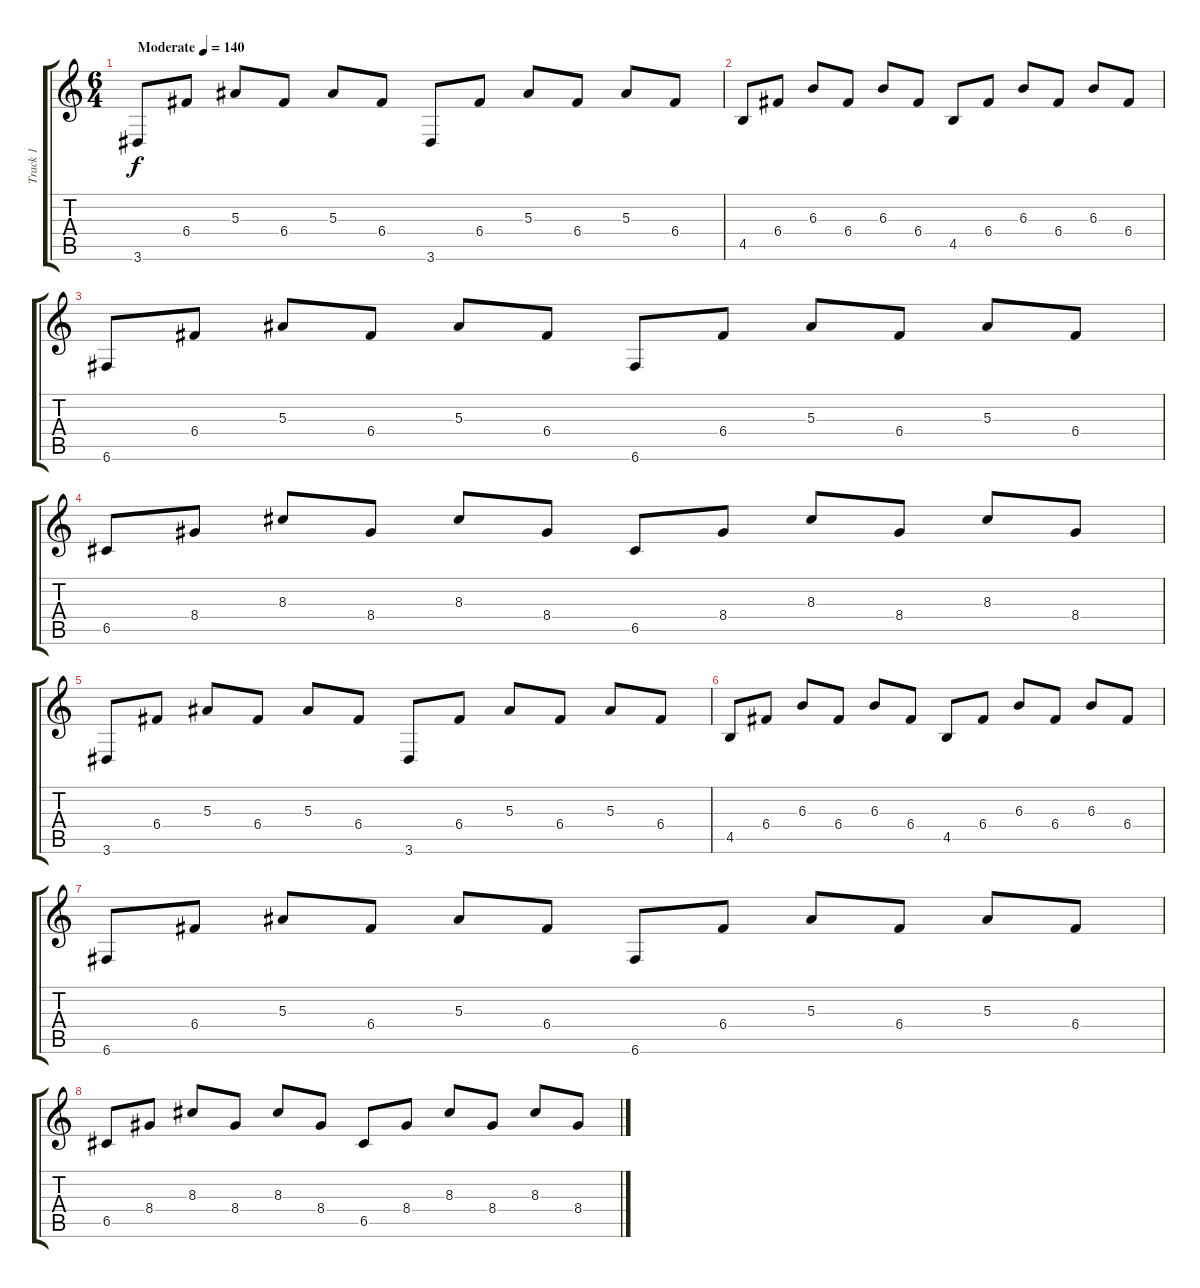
\track ("Track 1" "Track 1") {instrument acousticguitarsteel}
\staff {score tabs}
\tuning (D4 A3 F3 C3 G2 C2) {hide}
\ts (6 4)
\tempo (140 "Moderate")
\clef g2
\ks c
3.6.8{txt "" dy f instrument acousticguitarsteel} 6.4.8 5.3.8 6.4.8 5.3.8 6.4.8 3.6.8 6.4.8 5.3.8 6.4.8 5.3.8 6.4.8 |
4.5.8 6.4.8 6.3.8 6.4.8 6.3.8 6.4.8 4.5.8 6.4.8 6.3.8 6.4.8 6.3.8 6.4.8 |
6.6.8 6.4.8 5.3.8 6.4.8 5.3.8 6.4.8 6.6.8 6.4.8 5.3.8 6.4.8 5.3.8 6.4.8 |
6.5.8 8.4.8 8.3.8 8.4.8 8.3.8 8.4.8 6.5.8 8.4.8 8.3.8 8.4.8 8.3.8 8.4.8 |
3.6.8 6.4.8 5.3.8 6.4.8 5.3.8 6.4.8 3.6.8 6.4.8 5.3.8 6.4.8 5.3.8 6.4.8 |
4.5.8 6.4.8 6.3.8 6.4.8 6.3.8 6.4.8{txt ""} 4.5.8 6.4.8 6.3.8 6.4.8 6.3.8 6.4.8 |
6.6.8 6.4.8 5.3.8 6.4.8 5.3.8 6.4.8 6.6.8 6.4.8 5.3.8 6.4.8 5.3.8 6.4.8 |
6.5.8 8.4.8 8.3.8 8.4.8 8.3.8 8.4.8 6.5.8 8.4.8 8.3.8 8.4.8 8.3.8 8.4.8
